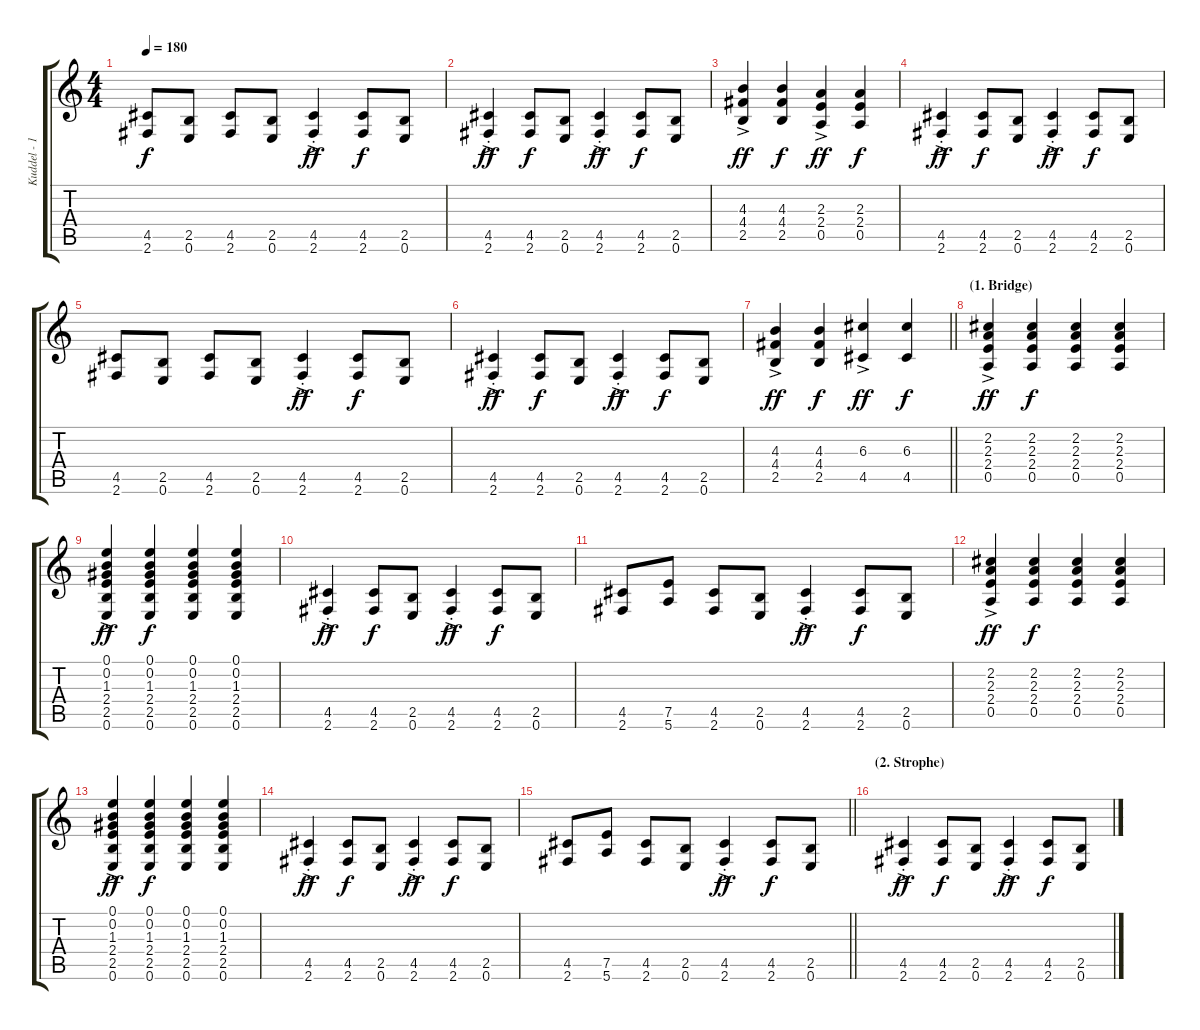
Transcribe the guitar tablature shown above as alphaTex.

\track ("Kuddel - 1. Gitarre" "Kuddel - 1") {instrument distortionguitar}
\staff {score tabs}
\tuning (E4 B3 G3 D3 A2 E2) {hide}
\ts (4 4)
\tempo 180
\clef g2
\ks c
(4.5 2.6).8{dy f} (2.5 0.6).8 (4.5 2.6).8 (2.5 0.6).8 (4.5{ac st} 2.6{ac st}).4{dy ff} (4.5 2.6).8{dy f} (2.5 0.6).8 |
(4.5{ac st} 2.6{ac st}).4{dy ff} (4.5 2.6).8{dy f} (2.5 0.6).8 (4.5{ac st} 2.6{ac st}).4{dy ff} (4.5 2.6).8{dy f} (2.5 0.6).8 |
(4.3{ac} 4.4{ac} 2.5{ac}).4{dy ff} (4.3 4.4 2.5).4{dy f} (2.3{ac} 2.4{ac} 0.5{ac}).4{dy ff} (2.3 2.4 0.5).4{dy f} |
(4.5{ac st} 2.6{ac st}).4{dy ff} (4.5 2.6).8{dy f} (2.5 0.6).8 (4.5{ac st} 2.6{ac st}).4{dy ff} (4.5 2.6).8{dy f} (2.5 0.6).8 |
(4.5 2.6).8 (2.5 0.6).8 (4.5 2.6).8 (2.5 0.6).8 (4.5{ac st} 2.6{ac st}).4{dy ff} (4.5 2.6).8{dy f} (2.5 0.6).8 |
(4.5{ac st} 2.6{ac st}).4{dy ff} (4.5 2.6).8{dy f} (2.5 0.6).8 (4.5{ac st} 2.6{ac st}).4{dy ff} (4.5 2.6).8{dy f} (2.5 0.6).8 |
\barLineRight lightlight
(4.3{ac} 4.4{ac} 2.5{ac}).4{dy ff} (4.3 4.4 2.5).4{dy f} (6.3{ac} 4.5{ac}).4{dy ff} (6.3 4.5).4{dy f} |
\section ("" "(1. Bridge)")
(2.2{ac} 2.3{ac} 2.4{ac} 0.5{ac}).4{dy ff} (2.2 2.3 2.4 0.5).4{dy f} (2.2 2.3 2.4 0.5).4 (2.2 2.3 2.4 0.5).4 |
(0.1{ac} 0.2{ac} 1.3{ac} 2.4{ac} 2.5{ac} 0.6{ac}).4{dy ff} (0.1 0.2 1.3 2.4 2.5 0.6).4{dy f} (0.1 0.2 1.3 2.4 2.5 0.6).4 (0.1 0.2 1.3 2.4 2.5 0.6).4 |
(4.5{ac st} 2.6{ac st}).4{dy ff} (4.5 2.6).8{dy f} (2.5 0.6).8 (4.5{ac st} 2.6{ac st}).4{dy ff} (4.5 2.6).8{dy f} (2.5 0.6).8 |
(4.5 2.6).8 (7.5 5.6).8 (4.5 2.6).8 (2.5 0.6).8 (4.5{ac st} 2.6{ac st}).4{dy ff} (4.5 2.6).8{dy f} (2.5 0.6).8 |
(2.2{ac} 2.3{ac} 2.4{ac} 0.5{ac}).4{dy ff} (2.2 2.3 2.4 0.5).4{dy f} (2.2 2.3 2.4 0.5).4 (2.2 2.3 2.4 0.5).4 |
(0.1{ac} 0.2{ac} 1.3{ac} 2.4{ac} 2.5{ac} 0.6{ac}).4{dy ff} (0.1 0.2 1.3 2.4 2.5 0.6).4{dy f} (0.1 0.2 1.3 2.4 2.5 0.6).4 (0.1 0.2 1.3 2.4 2.5 0.6).4 |
(4.5{ac st} 2.6{ac st}).4{dy ff} (4.5 2.6).8{dy f} (2.5 0.6).8 (4.5{ac st} 2.6{ac st}).4{dy ff} (4.5 2.6).8{dy f} (2.5 0.6).8 |
\barLineRight lightlight
(4.5 2.6).8 (7.5 5.6).8 (4.5 2.6).8 (2.5 0.6).8 (4.5{ac st} 2.6{ac st}).4{dy ff} (4.5 2.6).8{dy f} (2.5 0.6).8 |
\section ("" "(2. Strophe)")
(4.5{ac st} 2.6{ac st}).4{dy ff} (4.5 2.6).8{dy f} (2.5 0.6).8 (4.5{ac st} 2.6{ac st}).4{dy ff} (4.5 2.6).8{dy f} (2.5 0.6).8
